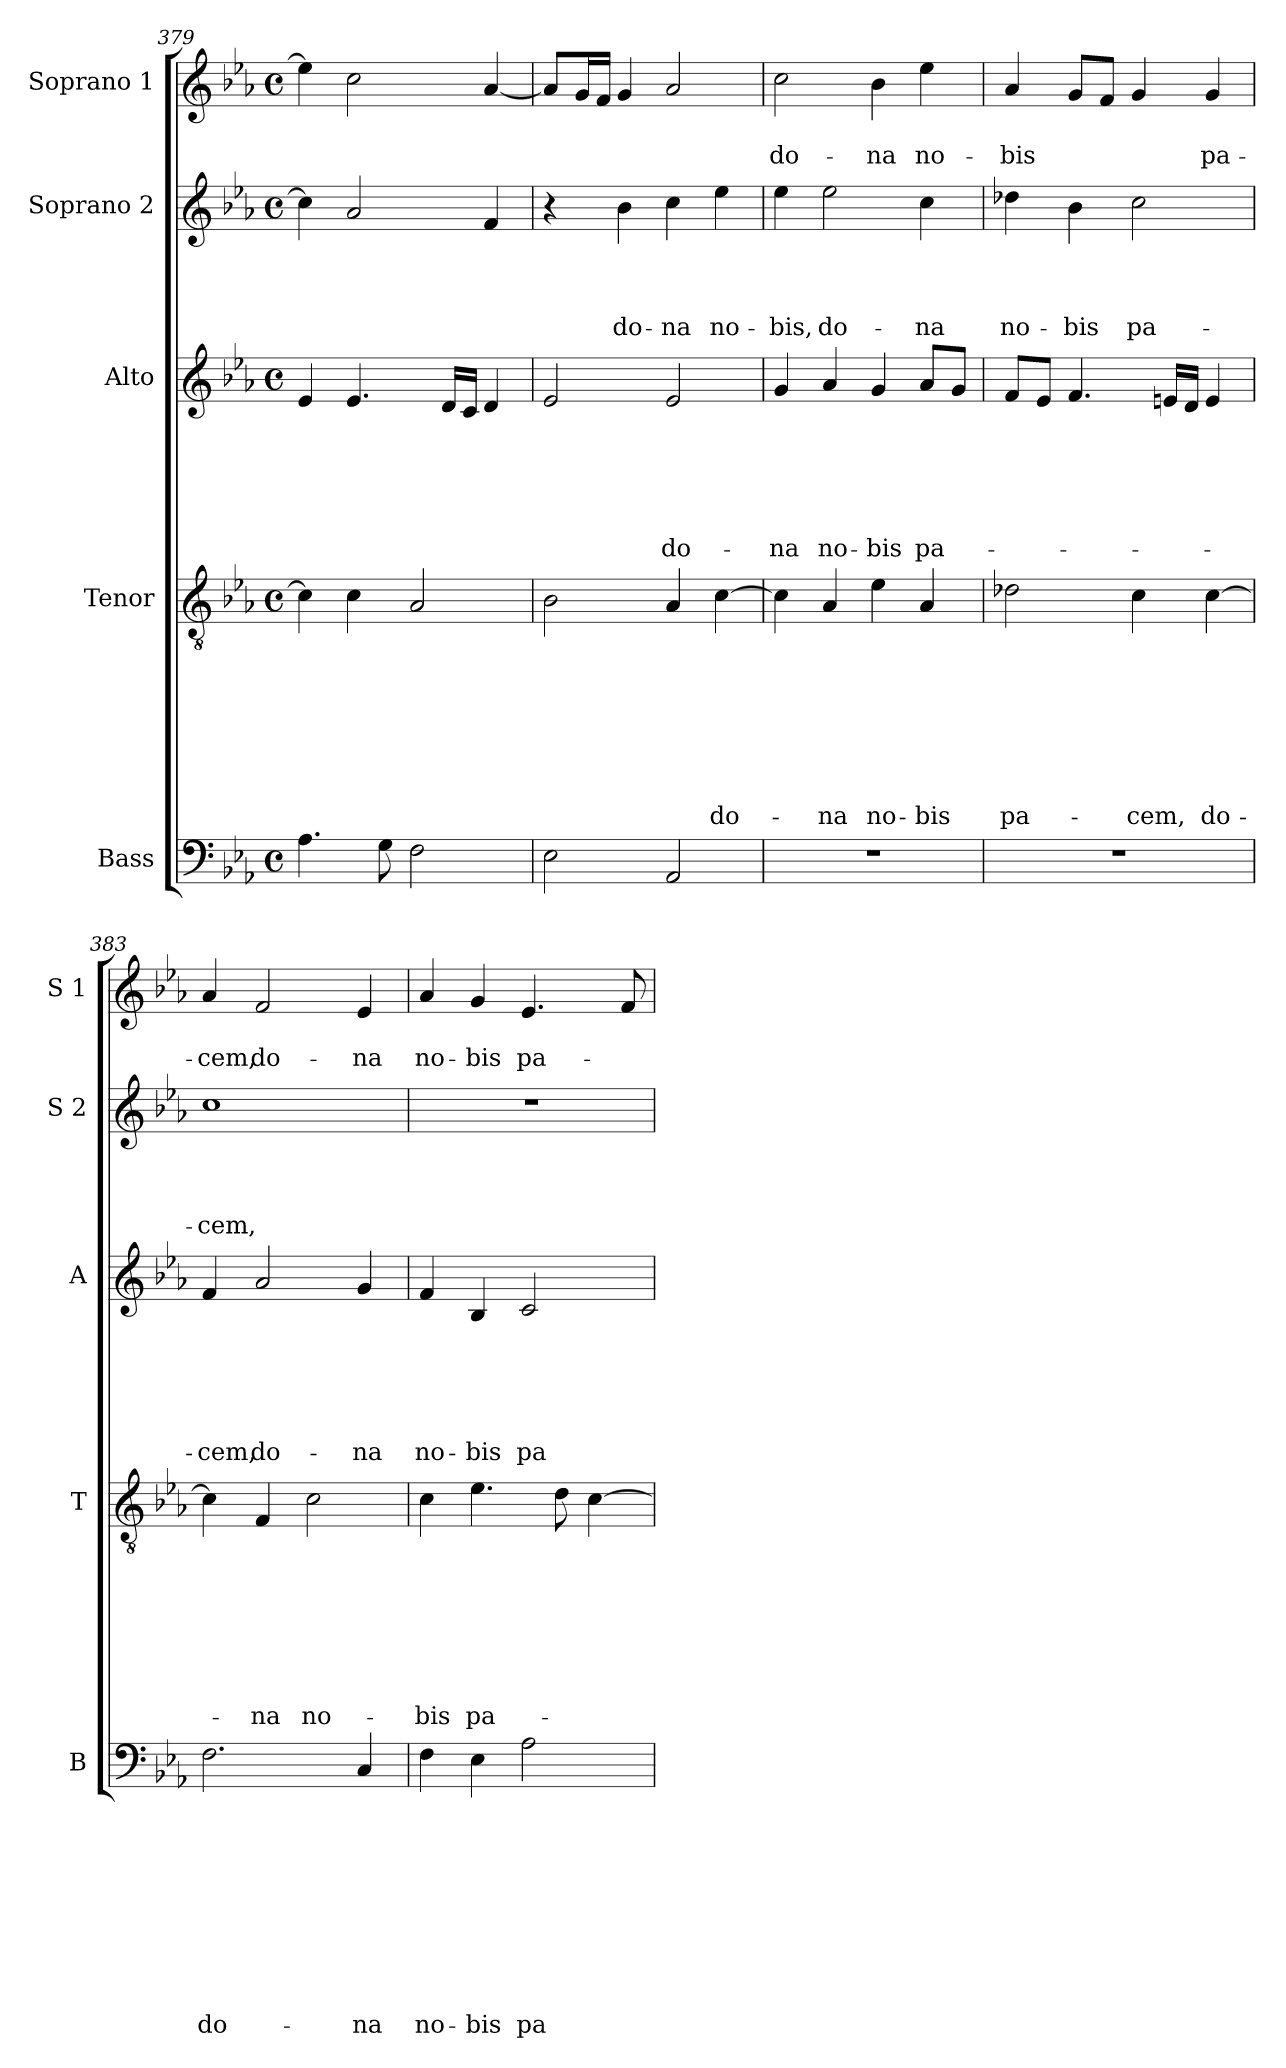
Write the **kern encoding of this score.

**kern	**text	**text	**text	**text	**text	**text	**text	**text	**text	**text	**kern	**text	**text	**text	**text	**text	**text	**text	**text	**kern	**text	**text	**text	**text	**text	**text	**kern	**text	**text	**text	**text	**kern	**text	**text
*part5	*part5	*part5	*part5	*part5	*part5	*part5	*part5	*part5	*part5	*part5	*part4	*part4	*part4	*part4	*part4	*part4	*part4	*part4	*part4	*part3	*part3	*part3	*part3	*part3	*part3	*part3	*part2	*part2	*part2	*part2	*part2	*part1	*part1	*part1
*staff5	*staff5	*staff5	*staff5	*staff5	*staff5	*staff5	*staff5	*staff5	*staff5	*staff5	*staff4	*staff4	*staff4	*staff4	*staff4	*staff4	*staff4	*staff4	*staff4	*staff3	*staff3	*staff3	*staff3	*staff3	*staff3	*staff3	*staff2	*staff2	*staff2	*staff2	*staff2	*staff1	*staff1	*staff1
*I"Bass	*	*	*	*	*	*	*	*	*	*	*I"Tenor	*	*	*	*	*	*	*	*	*I"Alto	*	*	*	*	*	*	*I"Soprano 2	*	*	*	*	*I"Soprano 1	*	*
*I'B	*	*	*	*	*	*	*	*	*	*	*I'T	*	*	*	*	*	*	*	*	*I'A	*	*	*	*	*	*	*I'S 2	*	*	*	*	*I'S 1	*	*
*clefF4	*	*	*	*	*	*	*	*	*	*	*clefGv2	*	*	*	*	*	*	*	*	*clefG2	*	*	*	*	*	*	*clefG2	*	*	*	*	*clefG2	*	*
*k[b-e-a-]	*	*	*	*	*	*	*	*	*	*	*k[b-e-a-]	*	*	*	*	*	*	*	*	*k[b-e-a-]	*	*	*	*	*	*	*k[b-e-a-]	*	*	*	*	*k[b-e-a-]	*	*
*E-:	*	*	*	*	*	*	*	*	*	*	*E-:	*	*	*	*	*	*	*	*	*E-:	*	*	*	*	*	*	*E-:	*	*	*	*	*E-:	*	*
*M4/4	*	*	*	*	*	*	*	*	*	*	*M4/4	*	*	*	*	*	*	*	*	*M4/4	*	*	*	*	*	*	*M4/4	*	*	*	*	*M4/4	*	*
*met(c)	*	*	*	*	*	*	*	*	*	*	*met(c)	*	*	*	*	*	*	*	*	*met(c)	*	*	*	*	*	*	*met(c)	*	*	*	*	*met(c)	*	*
=379	=379	=379	=379	=379	=379	=379	=379	=379	=379	=379	=379	=379	=379	=379	=379	=379	=379	=379	=379	=379	=379	=379	=379	=379	=379	=379	=379	=379	=379	=379	=379	=379	=379	=379
4.A-\	.	.	.	.	.	.	.	.	.	.	4c\]	.	.	.	.	.	.	.	.	4e-/	.	.	.	.	.	.	4cc\]	.	.	.	.	4ee-\]	.	.
.	.	.	.	.	.	.	.	.	.	.	4c\	.	.	.	.	.	.	.	.	4.e-/	.	.	.	.	.	.	2a-/	.	.	.	.	2cc\	.	.
8G\	.	.	.	.	.	.	.	.	.	.	.	.	.	.	.	.	.	.	.	.	.	.	.	.	.	.	.	.	.	.	.	.	.	.
2F\	.	.	.	.	.	.	.	.	.	.	2A-/	.	.	.	.	.	.	.	.	.	.	.	.	.	.	.	.	.	.	.	.	.	.	.
.	.	.	.	.	.	.	.	.	.	.	.	.	.	.	.	.	.	.	.	16d/LL	.	.	.	.	.	.	.	.	.	.	.	.	.	.
.	.	.	.	.	.	.	.	.	.	.	.	.	.	.	.	.	.	.	.	16c/JJ	.	.	.	.	.	.	.	.	.	.	.	.	.	.
.	.	.	.	.	.	.	.	.	.	.	.	.	.	.	.	.	.	.	.	4d/	.	.	.	.	.	.	4f/	.	.	.	.	[<4a-/	.	.
!!LO:LB:g=z
=380	=380	=380	=380	=380	=380	=380	=380	=380	=380	=380	=380	=380	=380	=380	=380	=380	=380	=380	=380	=380	=380	=380	=380	=380	=380	=380	=380	=380	=380	=380	=380	=380	=380	=380
2E-\	.	.	.	.	.	.	.	.	.	.	2B-\	.	.	.	.	.	.	.	.	2e-/	.	.	.	.	.	.	4r	.	.	.	.	8a-/L]	.	.
.	.	.	.	.	.	.	.	.	.	.	.	.	.	.	.	.	.	.	.	.	.	.	.	.	.	.	.	.	.	.	.	16g/L	.	.
.	.	.	.	.	.	.	.	.	.	.	.	.	.	.	.	.	.	.	.	.	.	.	.	.	.	.	.	.	.	.	.	16f/JJ	.	.
!	!	!	!	!	!	!	!	!	!	!	!	!	!	!	!	!	!	!	!	!	!	!	!	!	!	!	!	!	!	!	!LO:LY:b	!	!	!
.	.	.	.	.	.	.	.	.	.	.	.	.	.	.	.	.	.	.	.	.	.	.	.	.	.	.	4b-\	.	.	.	do-	4g/	.	.
!	!	!	!	!	!	!	!	!	!	!	!	!	!	!	!	!	!	!	!	!	!	!	!	!	!	!LO:LY:b	!	!	!	!	!LO:LY:b	!	!	!
2AA-/	.	.	.	.	.	.	.	.	.	.	4A-/	.	.	.	.	.	.	.	.	2e-/	.	.	.	.	.	do-	4cc\	.	.	.	-na	2a-/	.	.
!	!	!	!	!	!	!	!	!	!	!	!	!	!	!	!	!	!	!	!LO:LY:b	!	!	!	!	!	!	!	!	!	!	!	!LO:LY:b	!	!	!
.	.	.	.	.	.	.	.	.	.	.	[>4c\	.	.	.	.	.	.	.	do-	.	.	.	.	.	.	.	4ee-\	.	.	.	no-	.	.	.
=381	=381	=381	=381	=381	=381	=381	=381	=381	=381	=381	=381	=381	=381	=381	=381	=381	=381	=381	=381	=381	=381	=381	=381	=381	=381	=381	=381	=381	=381	=381	=381	=381	=381	=381
!	!	!	!	!	!	!	!	!	!	!	!	!	!	!	!	!	!	!	!	!	!	!	!	!	!	!LO:LY:b	!	!	!	!	!LO:LY:b	!	!	!LO:LY:b
1r	.	.	.	.	.	.	.	.	.	.	4c\]	.	.	.	.	.	.	.	.	4g/	.	.	.	.	.	-na	4ee-\	.	.	.	-bis,	2cc\	.	do-
!	!	!	!	!	!	!	!	!	!	!	!	!	!	!	!	!	!	!	!LO:LY:b	!	!	!	!	!	!	!LO:LY:b	!	!	!	!	!LO:LY:b	!	!	!
.	.	.	.	.	.	.	.	.	.	.	4A-/	.	.	.	.	.	.	.	-na	4a-/	.	.	.	.	.	no-	2ee-\	.	.	.	do-	.	.	.
!	!	!	!	!	!	!	!	!	!	!	!	!	!	!	!	!	!	!	!LO:LY:b	!	!	!	!	!	!	!LO:LY:b	!	!	!	!	!	!	!	!LO:LY:b
.	.	.	.	.	.	.	.	.	.	.	4e-\	.	.	.	.	.	.	.	no-	4g/	.	.	.	.	.	-bis	.	.	.	.	.	4b-\	.	-na
!	!	!	!	!	!	!	!	!	!	!	!	!	!	!	!	!	!	!	!LO:LY:b	!	!	!	!	!	!	!LO:LY:b	!	!	!	!	!LO:LY:b	!	!	!LO:LY:b
.	.	.	.	.	.	.	.	.	.	.	4A-/	.	.	.	.	.	.	.	-bis	8a-/L	.	.	.	.	.	pa-	4cc\	.	.	.	-na	4ee-\	.	no-
.	.	.	.	.	.	.	.	.	.	.	.	.	.	.	.	.	.	.	.	8g/J	.	.	.	.	.	.	.	.	.	.	.	.	.	.
=382	=382	=382	=382	=382	=382	=382	=382	=382	=382	=382	=382	=382	=382	=382	=382	=382	=382	=382	=382	=382	=382	=382	=382	=382	=382	=382	=382	=382	=382	=382	=382	=382	=382	=382
!	!	!	!	!	!	!	!	!	!	!	!	!	!	!	!	!	!	!	!LO:LY:b	!	!	!	!	!	!	!	!	!	!	!	!LO:LY:b	!	!	!LO:LY:b
1r	.	.	.	.	.	.	.	.	.	.	2d-X\	.	.	.	.	.	.	.	pa-	8f/L	.	.	.	.	.	.	4dd-X\	.	.	.	no-	4a-/	.	-bis
.	.	.	.	.	.	.	.	.	.	.	.	.	.	.	.	.	.	.	.	8e-/J	.	.	.	.	.	.	.	.	.	.	.	.	.	.
!	!	!	!	!	!	!	!	!	!	!	!	!	!	!	!	!	!	!	!	!	!	!	!	!	!	!	!	!	!	!	!LO:LY:b	!	!	!
.	.	.	.	.	.	.	.	.	.	.	.	.	.	.	.	.	.	.	.	4.f/	.	.	.	.	.	.	4b-\	.	.	.	-bis	8g/L	.	.
.	.	.	.	.	.	.	.	.	.	.	.	.	.	.	.	.	.	.	.	.	.	.	.	.	.	.	.	.	.	.	.	8f/J	.	.
!	!	!	!	!	!	!	!	!	!	!	!	!	!	!	!	!	!	!	!LO:LY:b	!	!	!	!	!	!	!	!	!	!	!	!LO:LY:b	!	!	!
.	.	.	.	.	.	.	.	.	.	.	4c\	.	.	.	.	.	.	.	-cem,	.	.	.	.	.	.	.	2cc\	.	.	.	pa-	4g/	.	.
.	.	.	.	.	.	.	.	.	.	.	.	.	.	.	.	.	.	.	.	16en/LL	.	.	.	.	.	.	.	.	.	.	.	.	.	.
.	.	.	.	.	.	.	.	.	.	.	.	.	.	.	.	.	.	.	.	16d/JJ	.	.	.	.	.	.	.	.	.	.	.	.	.	.
!	!	!	!	!	!	!	!	!	!	!	!	!	!	!	!	!	!	!	!LO:LY:b	!	!	!	!	!	!	!	!	!	!	!	!	!	!	!LO:LY:b
.	.	.	.	.	.	.	.	.	.	.	[>4c\	.	.	.	.	.	.	.	do-	4e/	.	.	.	.	.	.	.	.	.	.	.	4g/	.	pa-
=383	=383	=383	=383	=383	=383	=383	=383	=383	=383	=383	=383	=383	=383	=383	=383	=383	=383	=383	=383	=383	=383	=383	=383	=383	=383	=383	=383	=383	=383	=383	=383	=383	=383	=383
!	!	!	!	!	!	!	!	!	!	!LO:LY:b	!	!	!	!	!	!	!	!	!	!	!	!	!	!	!	!LO:LY:b	!	!	!	!	!LO:LY:b	!	!	!LO:LY:b
2.F\	.	.	.	.	.	.	.	.	.	do-	4c\]	.	.	.	.	.	.	.	.	4f/	.	.	.	.	.	-cem,	1cc	.	.	.	-cem,	4a-/	.	-cem,
!	!	!	!	!	!	!	!	!	!	!	!	!	!	!	!	!	!	!	!LO:LY:b	!	!	!	!	!	!	!LO:LY:b	!	!	!	!	!	!	!	!LO:LY:b
.	.	.	.	.	.	.	.	.	.	.	4F/	.	.	.	.	.	.	.	-na	2a-/	.	.	.	.	.	do-	.	.	.	.	.	2f/	.	do-
!	!	!	!	!	!	!	!	!	!	!	!	!	!	!	!	!	!	!	!LO:LY:b	!	!	!	!	!	!	!	!	!	!	!	!	!	!	!
.	.	.	.	.	.	.	.	.	.	.	2c\	.	.	.	.	.	.	.	no-	.	.	.	.	.	.	.	.	.	.	.	.	.	.	.
!	!	!	!	!	!	!	!	!	!	!LO:LY:b	!	!	!	!	!	!	!	!	!	!	!	!	!	!	!	!LO:LY:b	!	!	!	!	!	!	!	!LO:LY:b
4C/	.	.	.	.	.	.	.	.	.	-na	.	.	.	.	.	.	.	.	.	4g/	.	.	.	.	.	-na	.	.	.	.	.	4e-/	.	-na
!!LO:LB:g=z
=384	=384	=384	=384	=384	=384	=384	=384	=384	=384	=384	=384	=384	=384	=384	=384	=384	=384	=384	=384	=384	=384	=384	=384	=384	=384	=384	=384	=384	=384	=384	=384	=384	=384	=384
!	!	!	!	!	!	!	!	!	!	!LO:LY:b	!	!	!	!	!	!	!	!	!LO:LY:b	!	!	!	!	!	!	!LO:LY:b	!	!	!	!	!	!	!	!LO:LY:b
4F\	.	.	.	.	.	.	.	.	.	no-	4c\	.	.	.	.	.	.	.	-bis	4f/	.	.	.	.	.	no-	1r	.	.	.	.	4a-/	.	no-
!	!	!	!	!	!	!	!	!	!	!LO:LY:b	!	!	!	!	!	!	!	!	!LO:LY:b	!	!	!	!	!	!	!LO:LY:b	!	!	!	!	!	!	!	!LO:LY:b
4E-\	.	.	.	.	.	.	.	.	.	-bis	4.e-\	.	.	.	.	.	.	.	pa-	4B-/	.	.	.	.	.	-bis	.	.	.	.	.	4g/	.	-bis
!	!	!	!	!	!	!	!	!	!	!LO:LY:b	!	!	!	!	!	!	!	!	!	!	!	!	!	!	!	!LO:LY:b	!	!	!	!	!	!	!	!LO:LY:b
2A-\	.	.	.	.	.	.	.	.	.	pa-	.	.	.	.	.	.	.	.	.	2c/	.	.	.	.	.	pa-	.	.	.	.	.	4.e-/	.	pa-
.	.	.	.	.	.	.	.	.	.	.	8d\	.	.	.	.	.	.	.	.	.	.	.	.	.	.	.	.	.	.	.	.	.	.	.
.	.	.	.	.	.	.	.	.	.	.	[>4c\	.	.	.	.	.	.	.	.	.	.	.	.	.	.	.	.	.	.	.	.	.	.	.
.	.	.	.	.	.	.	.	.	.	.	.	.	.	.	.	.	.	.	.	.	.	.	.	.	.	.	.	.	.	.	.	8f/	.	.
=	=	=	=	=	=	=	=	=	=	=	=	=	=	=	=	=	=	=	=	=	=	=	=	=	=	=	=	=	=	=	=	=	=	=
*-	*-	*-	*-	*-	*-	*-	*-	*-	*-	*-	*-	*-	*-	*-	*-	*-	*-	*-	*-	*-	*-	*-	*-	*-	*-	*-	*-	*-	*-	*-	*-	*-	*-	*-
